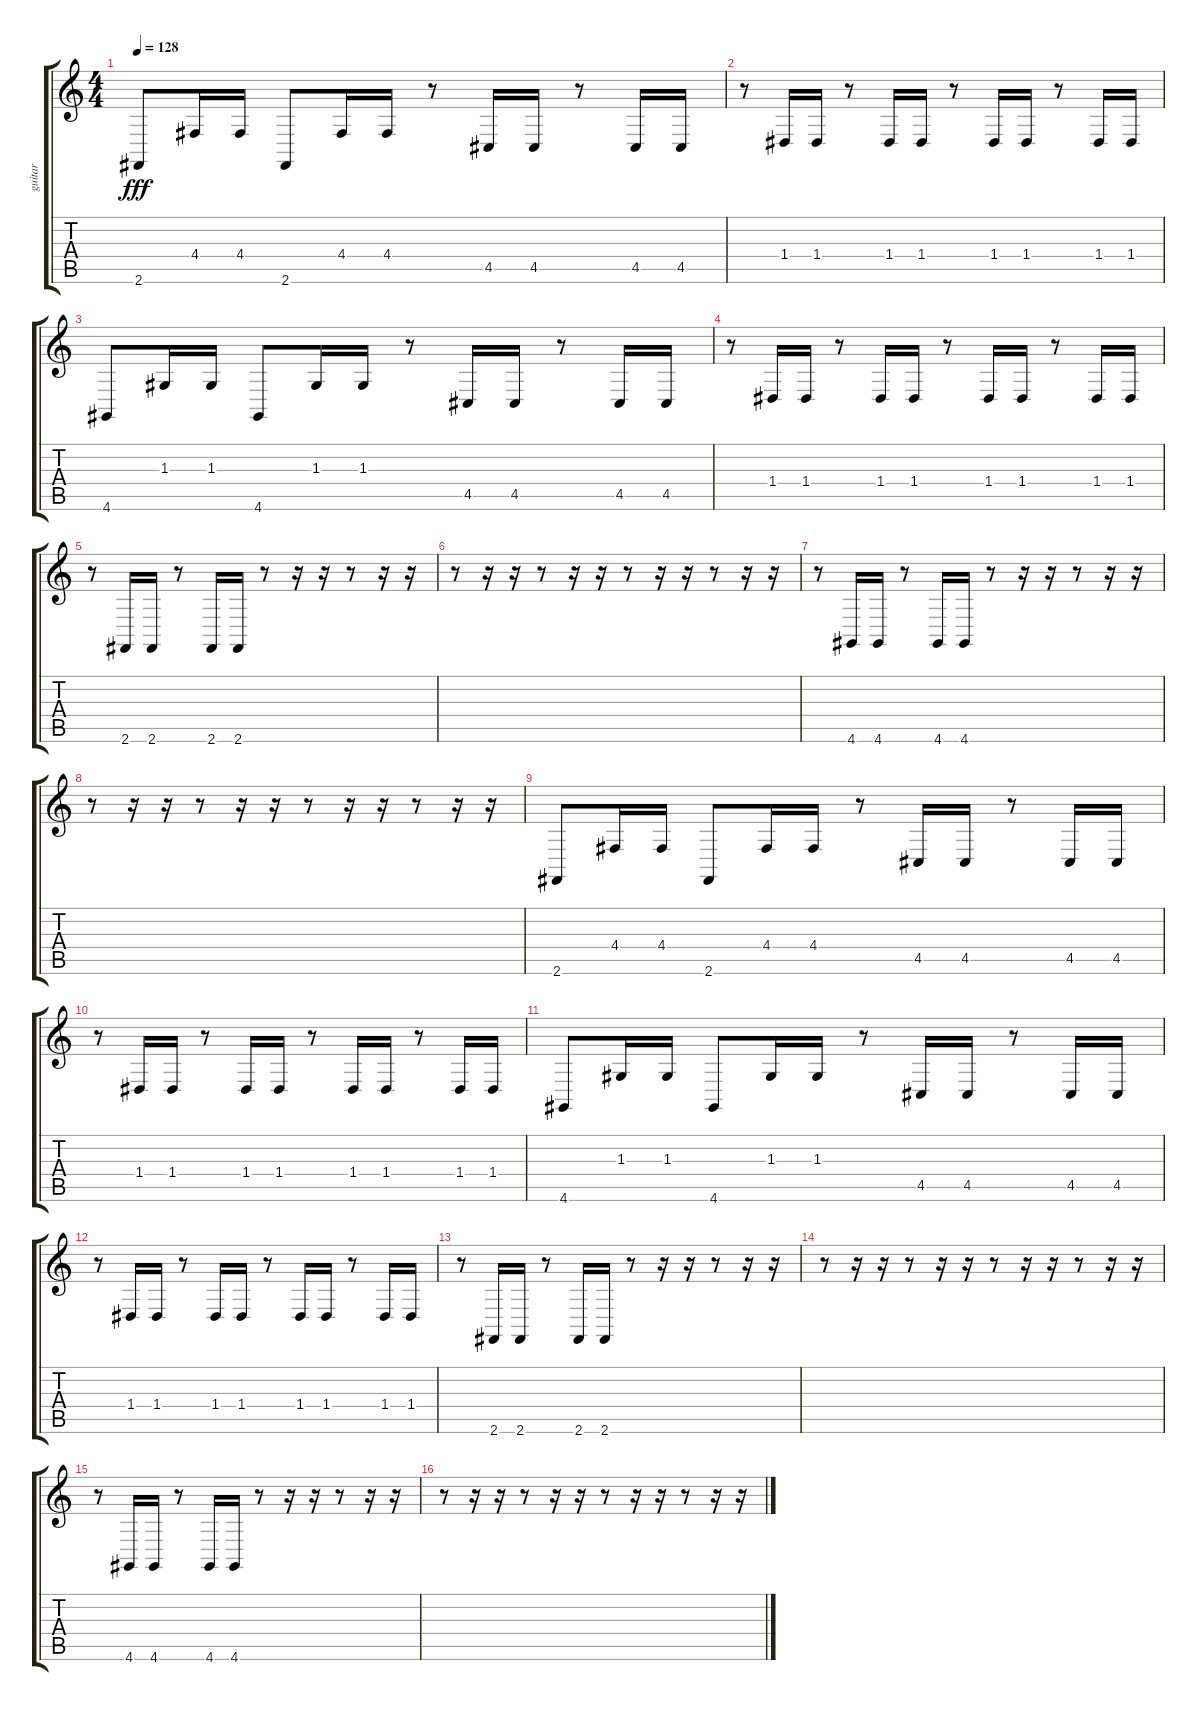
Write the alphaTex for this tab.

\track ("guitar" "guitar") {instrument lead1square}
\staff {score tabs}
\tuning (E4 B3 G3 D3 A2 E2) {hide}
\ts (4 4)
\tempo 128
\clef g2
\ks c
2.6.8{dy fff} 4.4.16 4.4.16 2.6.8 4.4.16 4.4.16 r.8 4.5.16 4.5.16 r.8 4.5.16 4.5.16 |
r.8 1.4.16 1.4.16 r.8 1.4.16 1.4.16 r.8 1.4.16 1.4.16 r.8 1.4.16 1.4.16 |
4.6.8 1.3.16 1.3.16 4.6.8 1.3.16 1.3.16 r.8 4.5.16 4.5.16 r.8 4.5.16 4.5.16 |
r.8 1.4.16 1.4.16 r.8 1.4.16 1.4.16 r.8 1.4.16 1.4.16 r.8 1.4.16 1.4.16 |
r.8 2.6.16 2.6.16 r.8 2.6.16 2.6.16 r.8 r.16 r.16 r.8 r.16 r.16 |
r.8 r.16 r.16 r.8 r.16 r.16 r.8 r.16 r.16 r.8 r.16 r.16 |
r.8 4.6.16 4.6.16 r.8 4.6.16 4.6.16 r.8 r.16 r.16 r.8 r.16 r.16 |
r.8 r.16 r.16 r.8 r.16 r.16 r.8 r.16 r.16 r.8 r.16 r.16 |
2.6.8 4.4.16 4.4.16 2.6.8 4.4.16 4.4.16 r.8 4.5.16 4.5.16 r.8 4.5.16 4.5.16 |
r.8 1.4.16 1.4.16 r.8 1.4.16 1.4.16 r.8 1.4.16 1.4.16 r.8 1.4.16 1.4.16 |
4.6.8 1.3.16 1.3.16 4.6.8 1.3.16 1.3.16 r.8 4.5.16 4.5.16 r.8 4.5.16 4.5.16 |
r.8 1.4.16 1.4.16 r.8 1.4.16 1.4.16 r.8 1.4.16 1.4.16 r.8 1.4.16 1.4.16 |
r.8 2.6.16 2.6.16 r.8 2.6.16 2.6.16 r.8 r.16 r.16 r.8 r.16 r.16 |
r.8 r.16 r.16 r.8 r.16 r.16 r.8 r.16 r.16 r.8 r.16 r.16 |
r.8 4.6.16 4.6.16 r.8 4.6.16 4.6.16 r.8 r.16 r.16 r.8 r.16 r.16 |
r.8 r.16 r.16 r.8 r.16 r.16 r.8 r.16 r.16 r.8 r.16 r.16
